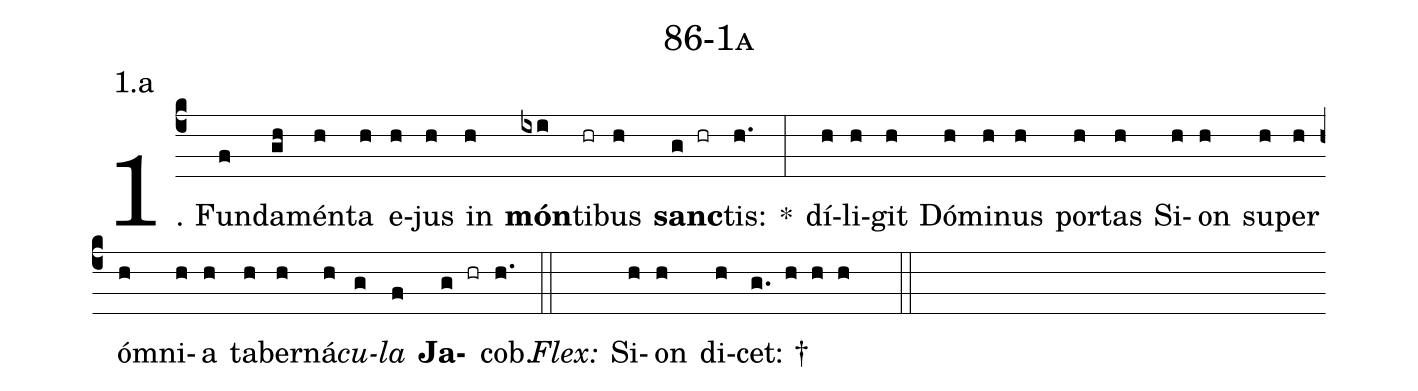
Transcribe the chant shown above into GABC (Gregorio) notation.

name: 86-1a;
annotation: 1.a;
%%
(c4)1. Fun(f)da(gh)mén(h)ta(h) e(h)jus(h) in(h) <b>món</b>(ixi)ti(hr)bus(h) <b>sanc</b>(g hr)tis:(h.) *(:) dí(h)li(h)git(h) Dó(h)mi(h)nus(h) por(h)tas(h) Si(h)on(h) su(h)per(h) óm(h)ni(h)a(h) ta(h)ber(h)ná(h)<i>cu</i>(g)<i>la</i>(f) <b>Ja</b>(g hr)cob.(h.) (::)
<i>Flex:</i>()  Si(h)on(h) di(h)cet: †(g. h h h  ::)
